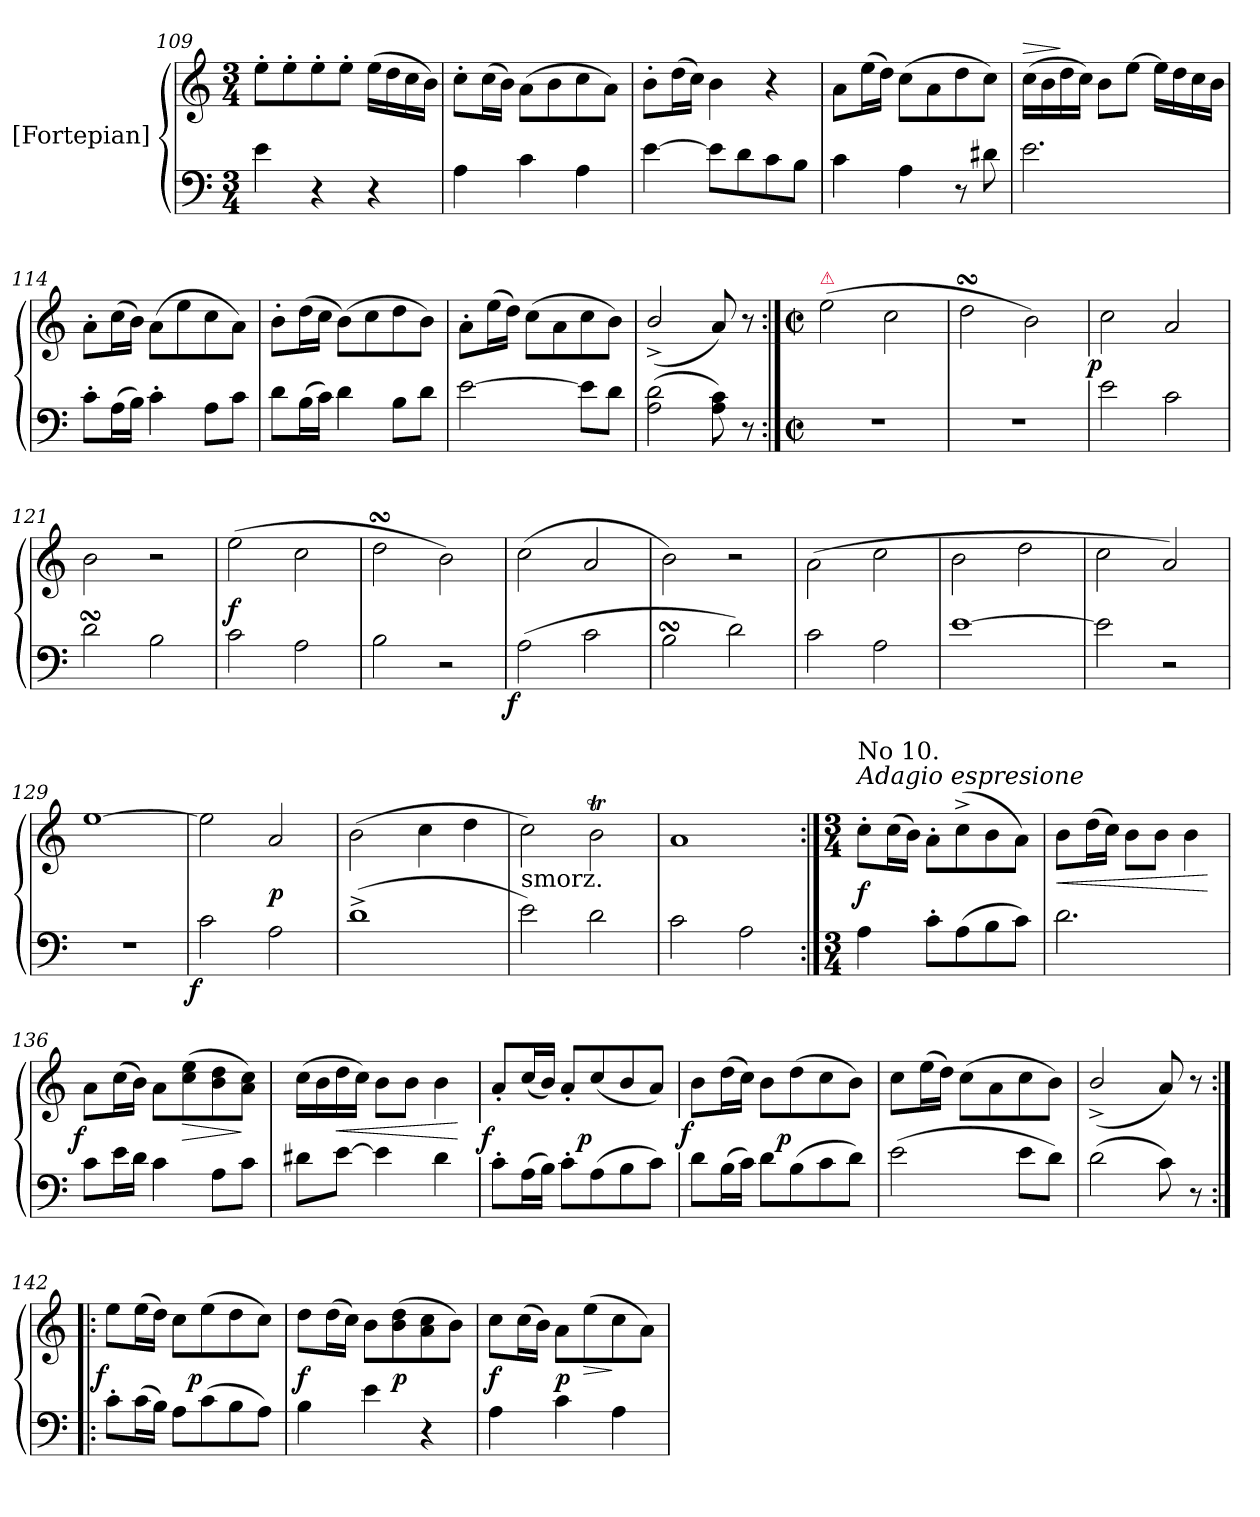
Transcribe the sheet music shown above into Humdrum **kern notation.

**kern	**kern	**dynam
*part1	*part1	*part1
*staff2	*staff1	*staff1/2
*I"[Fortepian]	*	*
*clefF4	*clefG2	*
*k[]	*k[]	*
*M3/4	*M3/4	*
=109	=109	=109
4e\	8ee'\L	.
.	8ee'\	.
4r	8ee'\	.
.	8ee'\J	.
4r	(16ee\LL	.
.	16dd\	.
.	16cc\	.
.	16b\JJ)	.
=110	=110	=110
4A\	8cc'\L	.
.	(16cc\L	.
.	16b\JJ)	.
4c\	(8a\L	.
.	8b\	.
4A\	8cc\	.
.	8a\J)	.
=111	=111	=111
[4e\	8b'\L	.
.	(16dd\L	.
.	16cc\JJ)	.
8e\L]	4b\	.
8d\	.	.
8c\	4r	.
8B\J	.	.
=112	=112	=112
4c\	8a\L	.
.	(16ee\L	.
.	16dd\JJ)	.
4A\	(8cc\L	.
.	8a\	.
8r	8dd\	.
8d#X\	8cc\J)	.
=113	=113	=113
!	!	!LO:HP:a
2.e\	(16cc\LL	>
.	16b\	.
.	16dd\	]
.	16cc\JJ)	.
.	8b\L	.
.	[8ee\J	.
.	16ee\LL]	.
.	16dd\	.
.	16cc\	.
.	16b\JJ	.
=114	=114	=114
8c'\L	8a'\L	.
(16A\L	(16cc\L	.
16B\JJ)	16b\JJ)	.
4c'\	(8a\L	.
.	8ee\	.
8A\L	8cc\	.
8c\J	8a\J)	.
=115	=115	=115
8d\L	8b'\L	.
(16B\L	(16dd\L	.
16c\JJ)	16cc\JJ	.
4d\	(8b\L)	.
.	8cc\	.
8B\L	8dd\	.
8d\J	8b\J)	.
=116	=116	=116
[2e\	8a'\L	.
.	(16ee\L	.
.	16dd\JJ)	.
.	(8cc\L	.
.	8a\	.
8e\L]	8cc\	.
8d\J	8b\J)	.
=117	=117	=117
(2A\ 2d\	(>2b^/	.
8A\ 8c\)	8a/)	.
8r	8r	.
=118:|!	=118:|!	=118:|!
*M2/2	*M2/2	*
*met(c|)	*met(c|)	*
!	!LO:TX:a:color=crimson:t=⚠	!
1r	(2ee\	.
.	2cc\	.
=119	=119	=119
1r	2ddsSSS\	.
.	2b\)	.
=120	=120	=120
!	!	!LO:DY:rj
2e\	2cc\	p
2c\	2a/	.
=121	=121	=121
2dsSSS\	2b\	.
2B\	2r	.
=122	=122	=122
2c\	(2ee\	f
2A\	2cc\	.
=123	=123	=123
2B\	2ddsSSS\	.
2r	2b\)	.
=124	=124	=124
!	!	!LO:DY:b=2:rj
(2A\	(2cc\	f
2c\	2a/	.
=125	=125	=125
2BsSsS\	2b\)	.
2d\)	2r	.
=126	=126	=126
2c\	(2a\	.
2A\	2cc\	.
=127	=127	=127
[1e	2b\	.
.	2dd\	.
=128	=128	=128
2e\]	2cc\	.
2r	2a/)	.
=129	=129	=129
1r	[1ee	.
=130	=130	=130
!	!	!LO:DY:b=2:rj
2c\	2ee\]	f
2A\	2a/	p
=131	=131	=131
(1d^<	(2b\	.
.	4cc\	.
.	4dd\	.
=132	=132	=132
!LO:TX:a:t=smorz.	!	!
2e\)	2cc\)	.
2d\	2bt\	.
=133	=133	=133
2c\	1a	.
2A\	.	.
=134:|!	=134:|!	=134:|!
*M3/4	*M3/4	*
!	!LO:TX:a:i:t=Adagio espresione	!
!	!LO:TX:a:t=No 10.	!
4A\	8cc'\L	f
.	(16cc\L	.
.	16b\JJ)	.
8c'\L	8a'\L	.
(8A\	(8cc^<\	.
8B\	8b\	.
8c\J)	8a\J)	.
=135	=135	=135
!	!	!LO:HP:b
2.d\	8b\L	<
.	(16dd\L	.
.	16cc\JJ)	.
.	8b\L	.
.	8b\J	.
.	4b\	.
.	.	[
=136	=136	=136
!	!	!LO:DY:rj
8c\L	8a\L	f
16e\L	(16cc\L	.
16d\JJ	16b\JJ)	.
4c\	8a\L	.
!	!	!LO:HP:b
.	(8cc\ 8ee\	>
8A\L	8b\ 8dd\	.
8c\J	8a\ 8cc\J)	]
=137	=137	=137
8d#X\L	(16cc\LL	.
.	16b\	.
!	!	!LO:HP:b
[8e\J	16dd\	<
.	16cc\JJ)	.
4e\]	8b\L	.
.	8b\J	.
4d#\	4b\	.
.	.	[
=138	=138	=138
!	!	!LO:DY:rj
8c'\L	8a'/L	f
(16A\L	(16cc/L	.
16B\JJ)	16b/JJ)	.
8c'\L	8a'/L	.
!	!	!LO:DY:rj
(8A\	(8cc/	p
8B\	8b/	.
8c\J)	8a/J)	.
=139	=139	=139
!	!	!LO:DY:rj
8d\L	8b\L	f
(16B\L	(16dd\L	.
16c\JJ)	16cc\JJ)	.
8d\L	8b\L	.
!	!	!LO:DY:rj
(8B\	(8dd\	p
8c\	8cc\	.
8d\J)	8b\J)	.
=140	=140	=140
(2e\	8cc\L	.
.	(16ee\L	.
.	16dd\JJ)	.
.	(8cc\L	.
.	8a\	.
8e\L	8cc\	.
8d\J)	8b\J)	.
=141	=141	=141
(2d\	(2b^/	.
8c\)	8a/)	.
8r	8r	.
=142:|!|:	=142:|!|:	=142:|!|:
!	!	!LO:DY:rj
8c'\L	8ee\L	f
(16c\L	(16ee\L	.
16B\JJ)	16dd\JJ)	.
8A\L	8cc\L	.
!	!	!LO:DY:rj
(8c\	(8ee\	p
8B\	8dd\	.
8A\J)	8cc\J)	.
=143	=143	=143
4B\	8dd\L	f
.	(16dd\L	.
.	16cc\JJ)	.
4e\	8b\L	.
.	(8b\ 8dd\	p
4r	8a\ 8cc\	.
.	8b\J)	.
=144	=144	=144
4A\	8cc\L	f
.	(16cc\L	.
.	16b\JJ)	.
4c\	8a\L	p
!	!	!LO:HP:b
.	(8ee\	>
4A\	8cc\	]
.	8a\J)	.
=	=	=
*-	*-	*-
